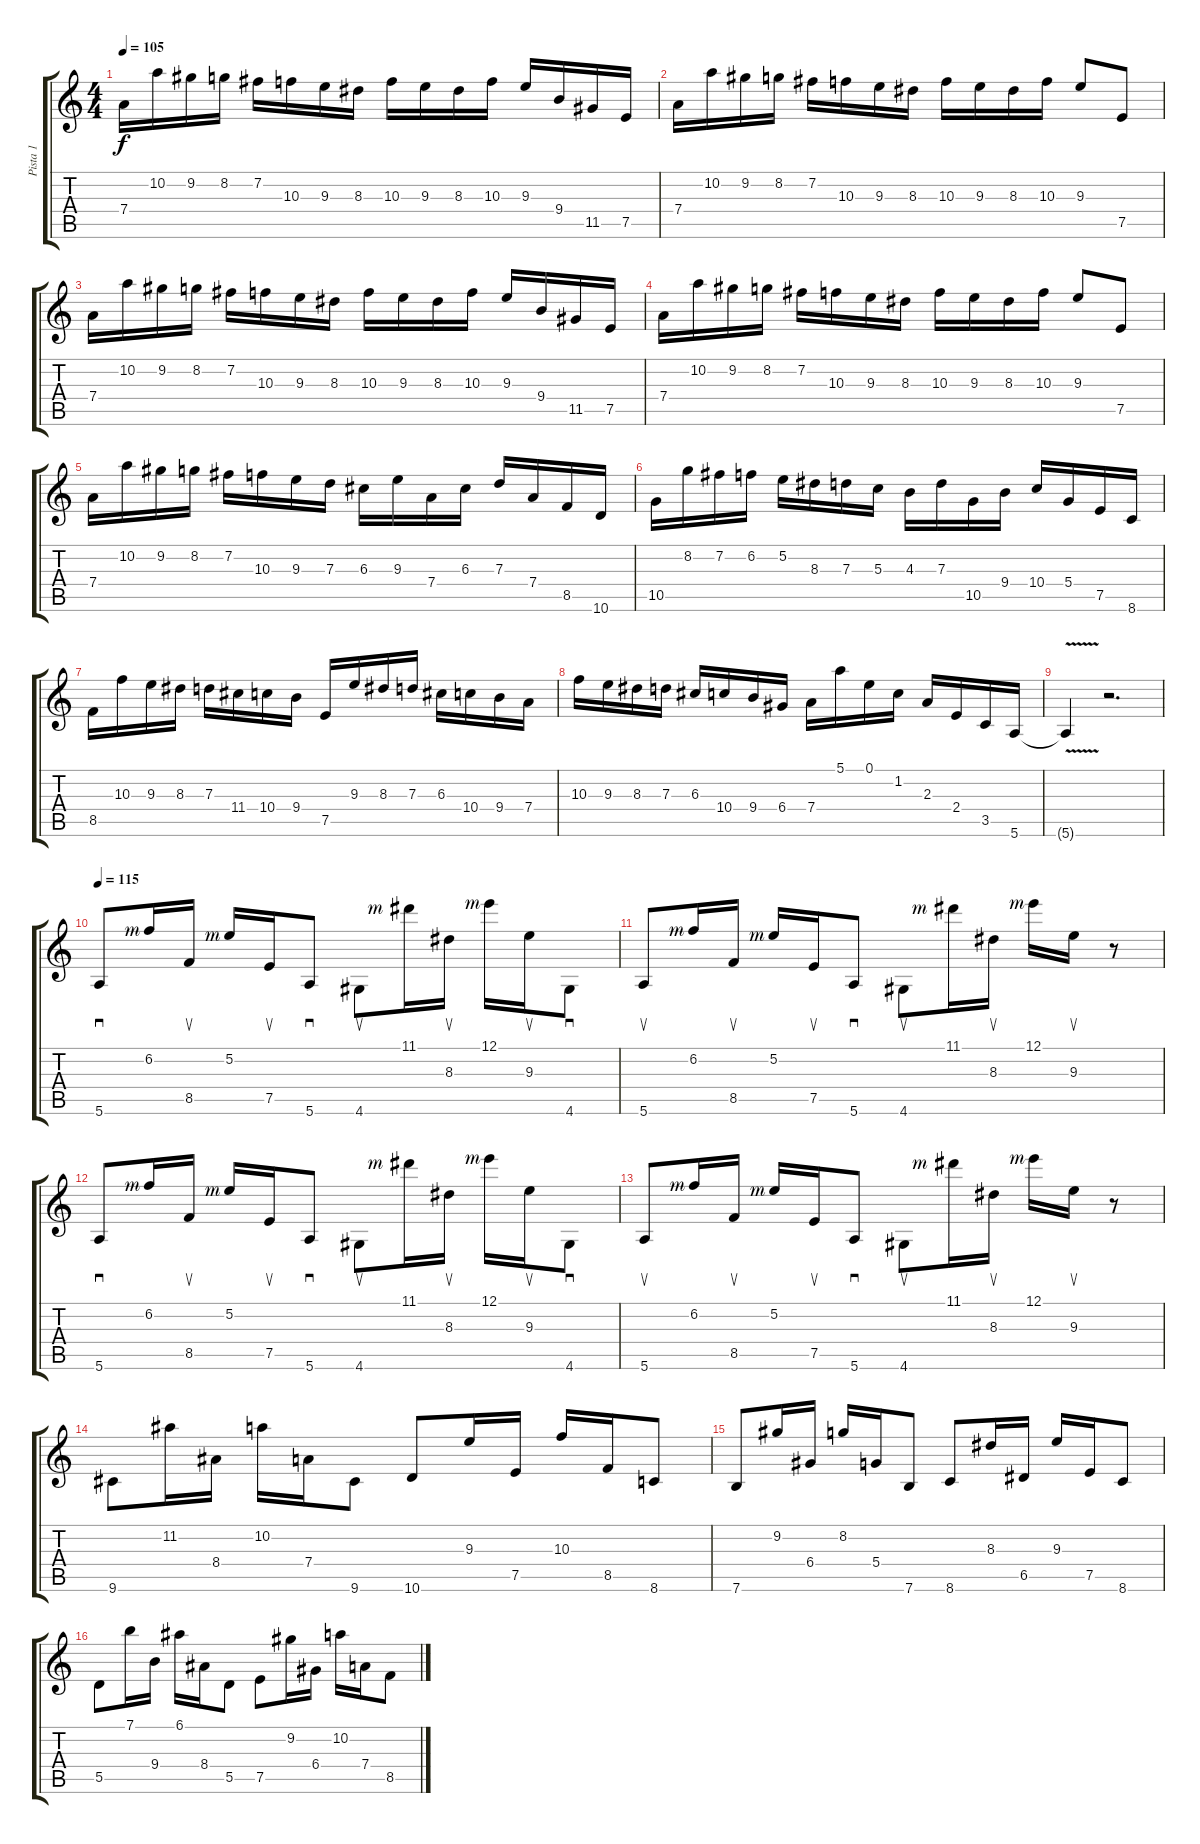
\track ("Pista 1" "Pista 1") {instrument acousticguitarnylon}
\staff {score tabs}
\tuning (E4 B3 G3 D3 A2 E2) {hide}
\ts (4 4)
\tempo 105
\clef g2
\ks c
7.4.16{dy f} 10.2.16 9.2.16 8.2.16 7.2.16 10.3.16 9.3.16 8.3.16 10.3.16 9.3.16 8.3.16 10.3.16 9.3.16 9.4.16 11.5.16 7.5.16 |
7.4.16 10.2.16 9.2.16 8.2.16 7.2.16 10.3.16 9.3.16 8.3.16 10.3.16 9.3.16 8.3.16 10.3.16 9.3.8 7.5.8 |
7.4.16 10.2.16 9.2.16 8.2.16 7.2.16 10.3.16 9.3.16 8.3.16 10.3.16 9.3.16 8.3.16 10.3.16 9.3.16 9.4.16 11.5.16 7.5.16 |
7.4.16 10.2.16 9.2.16 8.2.16 7.2.16 10.3.16 9.3.16 8.3.16 10.3.16 9.3.16 8.3.16 10.3.16 9.3.8 7.5.8 |
7.4.16 10.2.16 9.2.16 8.2.16 7.2.16 10.3.16 9.3.16 7.3.16 6.3.16 9.3.16 7.4.16 6.3.16 7.3.16 7.4.16 8.5.16 10.6.16 |
10.5.16 8.2.16 7.2.16 6.2.16 5.2.16 8.3.16 7.3.16 5.3.16 4.3.16 7.3.16 10.5.16 9.4.16 10.4.16 5.4.16 7.5.16 8.6.16 |
8.5.16 10.3.16 9.3.16 8.3.16 7.3.16 11.4.16 10.4.16 9.4.16 7.5.16 9.3.16 8.3.16 7.3.16 6.3.16 10.4.16 9.4.16 7.4.16 |
10.3.16 9.3.16 8.3.16 7.3.16 6.3.16 10.4.16 9.4.16 6.4.16 7.4.16 5.1.16 0.1.16 1.2.16 2.3.16 2.4.16 3.5.16 5.6.16 |
5.6{v t}.4 r.2{d} |
\tempo 115
5.6.8{sd} 6.2{rf 3}.16 8.5.16{su} 5.2{rf 3}.16 7.5.16{su} 5.6.8{sd} 4.6.8{su} 11.1{rf 3}.16 8.3.16{su} 12.1{rf 3}.16 9.3.16{su} 4.6.8{sd} |
5.6.8{su} 6.2{rf 3}.16 8.5.16{su} 5.2{rf 3}.16 7.5.16{su} 5.6.8{sd} 4.6.8{su} 11.1{rf 3}.16 8.3.16{su} 12.1{rf 3}.16 9.3.16{su} r.8 |
5.6.8{sd} 6.2{rf 3}.16 8.5.16{su} 5.2{rf 3}.16 7.5.16{su} 5.6.8{sd} 4.6.8{su} 11.1{rf 3}.16 8.3.16{su} 12.1{rf 3}.16 9.3.16{su} 4.6.8{sd} |
5.6.8{su} 6.2{rf 3}.16 8.5.16{su} 5.2{rf 3}.16 7.5.16{su} 5.6.8{sd} 4.6.8{su} 11.1{rf 3}.16 8.3.16{su} 12.1{rf 3}.16 9.3.16{su} r.8 |
9.6.8 11.2.16 8.4.16 10.2.16 7.4.16 9.6.8 10.6.8 9.3.16 7.5.16 10.3.16 8.5.16 8.6.8 |
7.6.8 9.2.16 6.4.16 8.2.16 5.4.16 7.6.8 8.6.8 8.3.16 6.5.16 9.3.16 7.5.16 8.6.8 |
5.5.8 7.1.16 9.4.16 6.1.16 8.4.16 5.5.8 7.5.8 9.2.16 6.4.16 10.2.16 7.4.16 8.5.8
